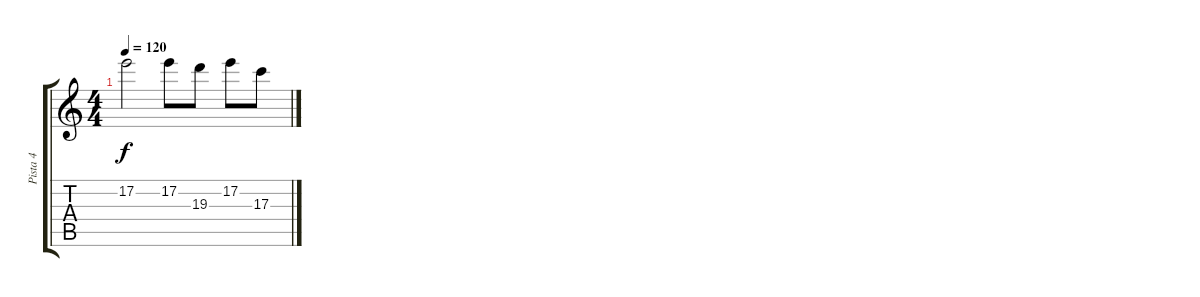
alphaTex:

\track ("Pista 4" "Pista 4") {instrument overdrivenguitar}
\staff {score tabs}
\tuning (E4 B3 G3 D3 A2 E2) {hide}
\ts (4 4)
\tempo 120
\clef g2
\ks c
17.2.2{dy f} 17.2.8 19.3.8 17.2.8 17.3.8
